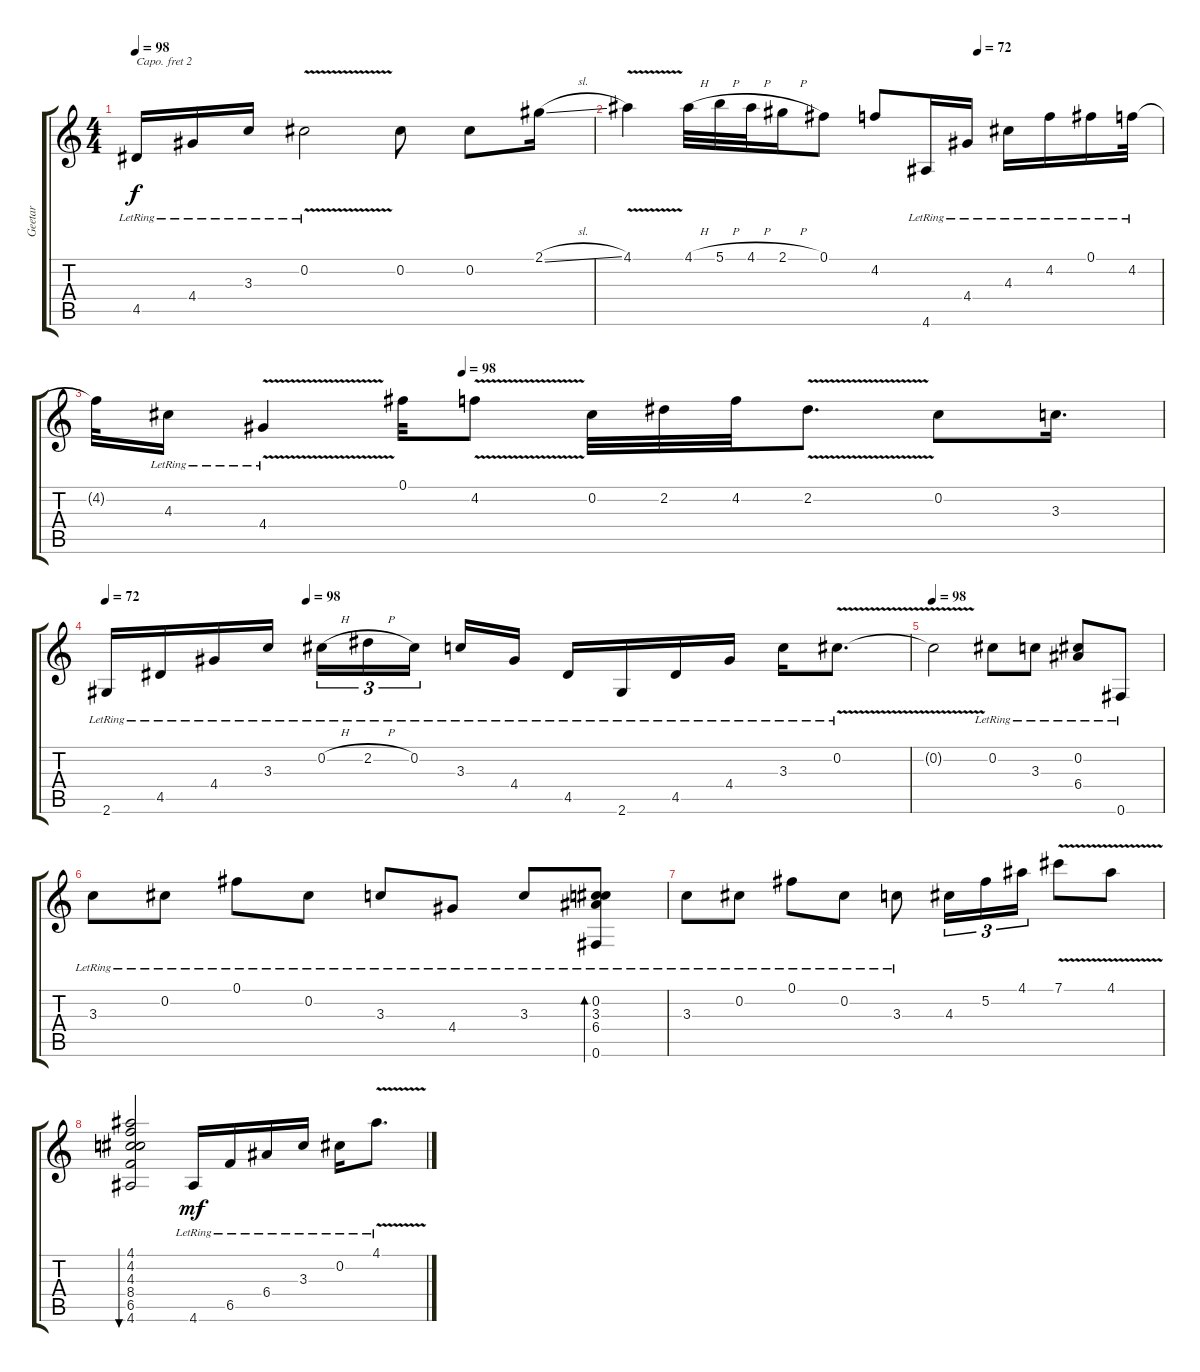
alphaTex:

\track ("Geetar" "Geetar") {instrument acousticguitarsteel}
\staff {score tabs}
\capo 2
\tuning (E4 B3 G3 D3 A2 E2) {hide}
\ts (4 4)
\tempo 98
\clef g2
\ks c
4.5{lr}.16{dy f} 4.4{lr}.16 3.3{lr}.16 0.2{v lr}.2 0.2.8 0.2.8 2.1{sl}.16 |
\tempo (72 0.65625)
4.1{v}.4 4.1{h}.32 5.1{h}.32 4.1{h}.32 2.1{h}.16 0.1.8 4.2.8 4.6{lr}.16 4.4{lr}.16 4.3{lr}.16 4.2{lr}.16 0.1{lr}.16 4.2{lr}.32 |
\tempo (98 0.34375)
4.2{t}.32 4.3{lr}.16 4.4{v lr}.4 0.1.32 4.2{v}.8 0.2.32 2.2.32 4.2.32 2.2{v}.8{d} 0.2.8 3.3.16{d} |
\tempo 72
\tempo (98 0.25)
2.6{lr}.16 4.5{lr}.16 4.4{lr}.16 3.3{lr}.16 0.2{h lr}.16{tu (3 2)} 2.2{h lr}.16{tu (3 2)} 0.2{lr}.16{tu (3 2) beam splitsecondary} 3.3{lr}.16 4.4{lr}.16 4.5{lr}.16 2.6{lr}.16 4.5{lr}.16 4.4{lr}.16 3.3{lr}.16 0.2{v lr}.8{d} |
\tempo 98
0.2{t}.2 0.2{lr}.8 3.3{lr}.8 (0.2{lr} 6.4{lr}).8 0.6{lr}.8 |
3.3{lr}.8 0.2{lr}.8 0.1{lr}.8 0.2{lr}.8 3.3{lr}.8 4.4{lr}.8 3.3{lr}.8 (0.2{lr} 3.3{lr} 6.4{lr} 0.6{lr}).8{bd 480} |
3.3{lr}.8 0.2{lr}.8 0.1{lr}.8 0.2{lr}.8 3.3{lr}.8 4.3.16{tu (3 2)} 5.2.16{tu (3 2)} 4.1.16{tu (3 2)} 7.1{v}.8 4.1{v}.8 |
(4.1 4.2 4.3 8.4 6.5 4.6).2{bu 240} 4.6{lr}.16{dy mf} 6.5{lr}.16 6.4{lr}.16 3.3{lr}.16 0.2{lr}.16 4.1{v lr}.8{d}
